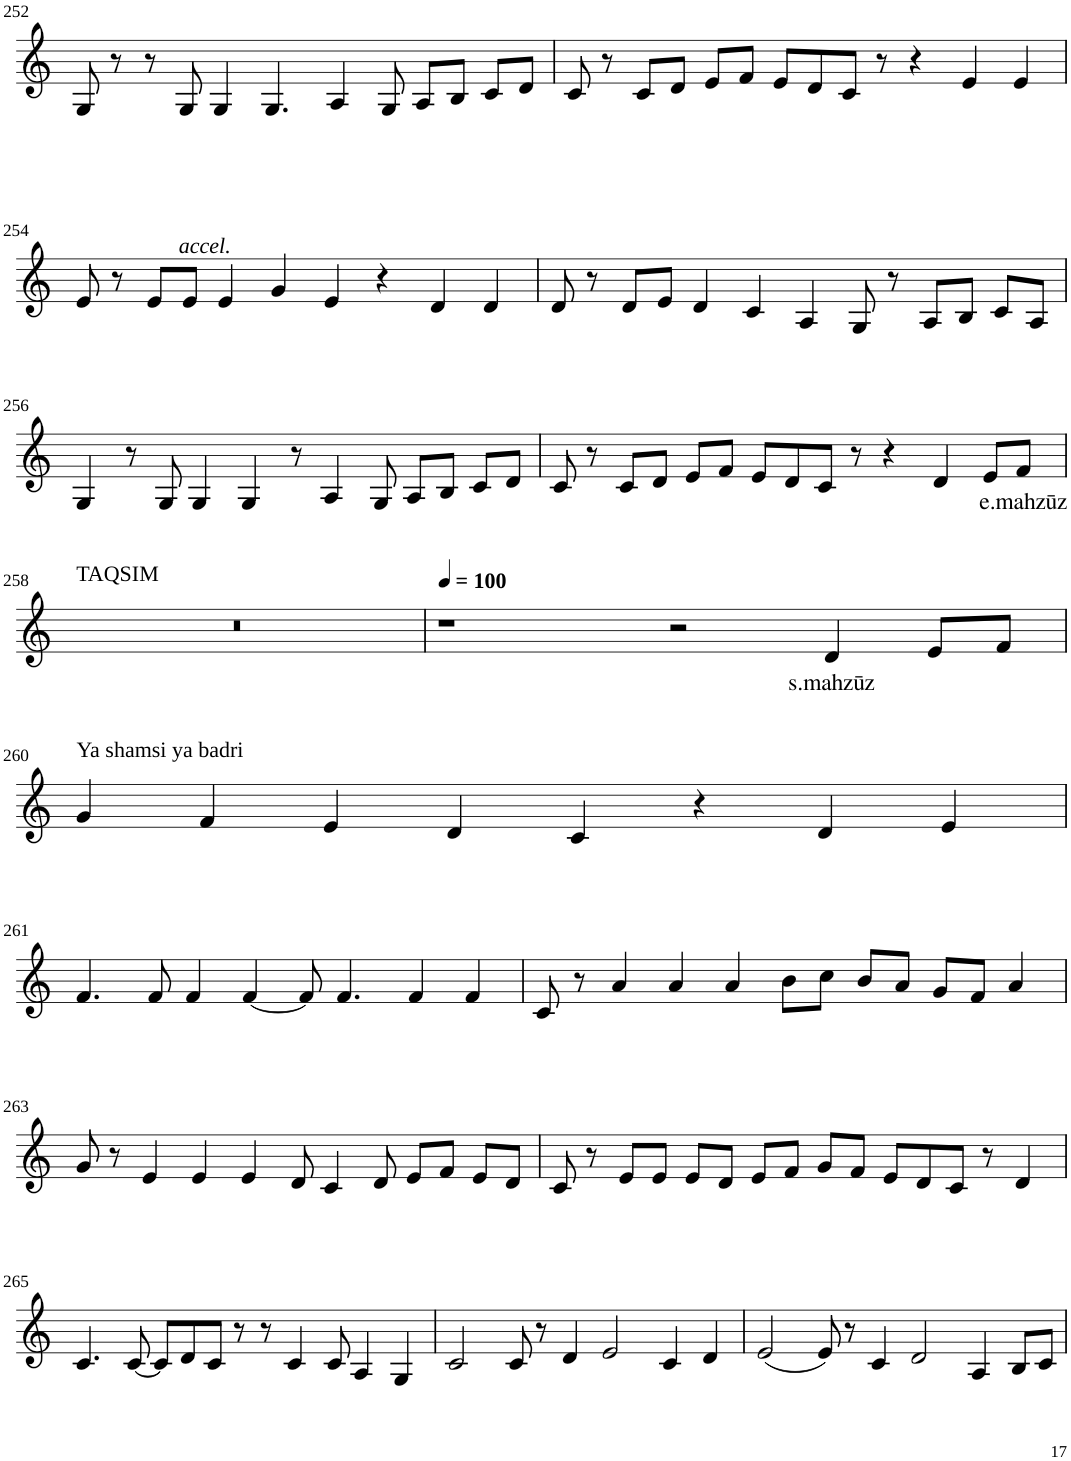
**kern	**text
*part1	*part1
*staff1	*staff1
*I"Violin	*
!!LO:PB:g=z
*clefG2	*
*k[]	*
*M8/4	*
=252	=252
8G/	.
8r	.
8r	.
!LO:TX:b:i:t=accel.	!
8G/	.
4G/	.
4.G/	.
4A/	.
8G/	.
8A/L	.
8B/J	.
8c/L	.
8d/J	.
=253	=253
8c/	.
8r	.
8c/L	.
8d/J	.
8e/L	.
8f/J	.
8e/L	.
8d/	.
8c/J	.
8r	.
4r	.
4e/	.
4e/	.
!!LO:LB:g=z
=254	=254
8e/	.
8r	.
8e/L	.
8e/J	.
4e/	.
4g/	.
4e/	.
4r	.
4d/	.
4d/	.
=255	=255
8d/	.
8r	.
8d/L	.
8e/J	.
4d/	.
4c/	.
4A/	.
8G/	.
8r	.
8A/L	.
8B/J	.
8c/L	.
8A/J	.
!!LO:LB:g=z
=256	=256
4G/	.
8r	.
8G/	.
4G/	.
4G/	.
8r	.
4A/	.
8G/	.
8A/L	.
8B/J	.
8c/L	.
8d/J	.
=257	=257
8c/	.
8r	.
8c/L	.
8d/J	.
8e/L	.
8f/J	.
8e/L	.
8d/	.
8c/J	.
8r	.
4r	.
4d/	.
8e/L	.
!	!LO:LY:b
8f/J	e.mahzūz
!!LO:LB:g=z
=258	=258
!LO:TX:a:t=TAQSIM	!
0r	.
=259	=259
*MM100	*
1r	.
2r	.
!	!LO:LY:b
4d/	s.mahzūz
8e/L	.
8f/J	.
!!LO:LB:g=z
=260	=260
!LO:TX:a:t=Ya shamsi ya badri	!
4g/	.
4f/	.
4e/	.
4d/	.
4c/	.
4r	.
4d/	.
4e/	.
!!LO:LB:g=z
=261	=261
4.f/	.
8f/	.
4f/	.
[4f/	.
8f/]	.
4.f/	.
4f/	.
4f/	.
=262	=262
8c/	.
8r	.
4a/	.
4a/	.
4a/	.
8b\L	.
8cc\J	.
8b/L	.
8a/J	.
8g/L	.
8f/J	.
4a/	.
!!LO:LB:g=z
=263	=263
8g/	.
8r	.
4e/	.
4e/	.
4e/	.
8d/	.
4c/	.
8d/	.
8e/L	.
8f/J	.
8e/L	.
8d/J	.
=264	=264
8c/	.
8r	.
8e/L	.
8e/J	.
8e/L	.
8d/J	.
8e/L	.
8f/J	.
8g/L	.
8f/J	.
8e/L	.
8d/	.
8c/J	.
8r	.
4d/	.
!!LO:LB:g=z
=265	=265
4.c/	.
[8c/	.
8c/L]	.
8d/	.
8c/J	.
8r	.
8r	.
4c/	.
8c/	.
4A/	.
4G/	.
=266	=266
2c/	.
8c/	.
8r	.
4d/	.
2e/	.
4c/	.
4d/	.
=267	=267
(2e/	.
8e/)	.
8r	.
4c/	.
2d/	.
4A/	.
8B/L	.
8c/J	.
=	=
*-	*-
